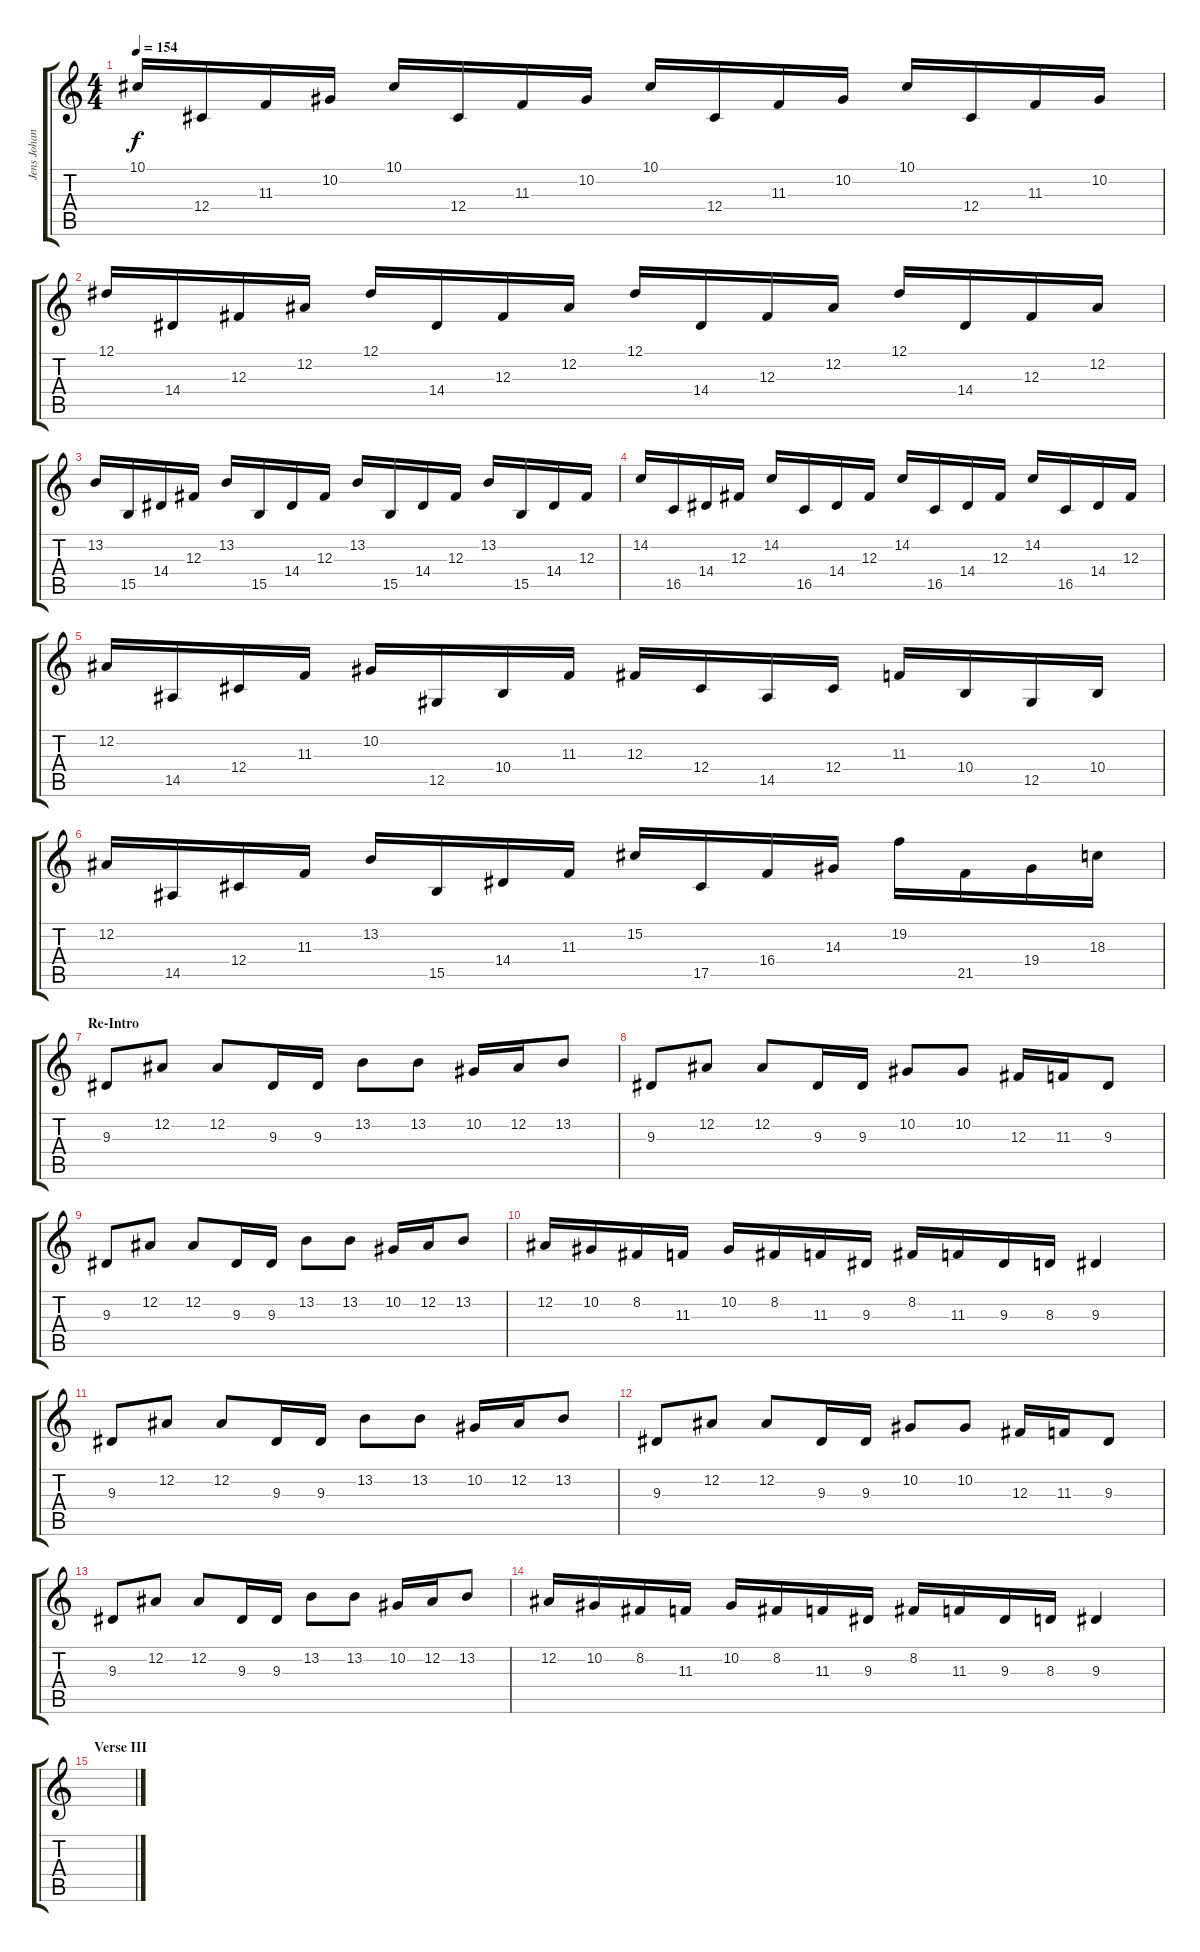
\track ("Jens Johansson - Keyboards" "Jens Johan") {instrument harpsichord}
\staff {score tabs}
\tuning (Eb4 Bb3 Gb3 Db3 Ab2 Eb2) {hide}
\ts (4 4)
\tempo 154
\clef g2
\ks c
10.1.16{dy f} 12.4.16 11.3.16 10.2.16 10.1.16 12.4.16 11.3.16 10.2.16 10.1.16 12.4.16 11.3.16 10.2.16 10.1.16 12.4.16 11.3.16 10.2.16 |
12.1.16 14.4.16 12.3.16 12.2.16 12.1.16 14.4.16 12.3.16 12.2.16 12.1.16 14.4.16 12.3.16 12.2.16 12.1.16 14.4.16 12.3.16 12.2.16 |
13.2.16 15.5.16 14.4.16 12.3.16 13.2.16 15.5.16 14.4.16 12.3.16 13.2.16 15.5.16 14.4.16 12.3.16 13.2.16 15.5.16 14.4.16 12.3.16 |
14.2.16 16.5.16 14.4.16 12.3.16 14.2.16 16.5.16 14.4.16 12.3.16 14.2.16 16.5.16 14.4.16 12.3.16 14.2.16 16.5.16 14.4.16 12.3.16 |
12.2.16 14.5.16 12.4.16 11.3.16 10.2.16 12.5.16 10.4.16 11.3.16 12.3.16 12.4.16 14.5.16 12.4.16 11.3.16 10.4.16 12.5.16 10.4.16 |
12.2.16 14.5.16 12.4.16 11.3.16 13.2.16 15.5.16 14.4.16 11.3.16 15.2.16 17.5.16 16.4.16 14.3.16 19.2.16 21.5.16 19.4.16 18.3.16 |
\section ("" "Re-Intro")
9.3.8 12.2.8 12.2.8 9.3.16 9.3.16 13.2.8 13.2.8 10.2.16 12.2.16 13.2.8 |
9.3.8 12.2.8 12.2.8 9.3.16 9.3.16 10.2.8 10.2.8 12.3.16 11.3.16 9.3.8 |
9.3.8 12.2.8 12.2.8 9.3.16 9.3.16 13.2.8 13.2.8 10.2.16 12.2.16 13.2.8 |
12.2.16 10.2.16 8.2.16 11.3.16 10.2.16 8.2.16 11.3.16 9.3.16 8.2.16 11.3.16 9.3.16 8.3.16 9.3.4 |
9.3.8 12.2.8 12.2.8 9.3.16 9.3.16 13.2.8 13.2.8 10.2.16 12.2.16 13.2.8 |
9.3.8 12.2.8 12.2.8 9.3.16 9.3.16 10.2.8 10.2.8 12.3.16 11.3.16 9.3.8 |
9.3.8 12.2.8 12.2.8 9.3.16 9.3.16 13.2.8 13.2.8 10.2.16 12.2.16 13.2.8 |
12.2.16 10.2.16 8.2.16 11.3.16 10.2.16 8.2.16 11.3.16 9.3.16 8.2.16 11.3.16 9.3.16 8.3.16 9.3.4 |
\section ("" "Verse III")
